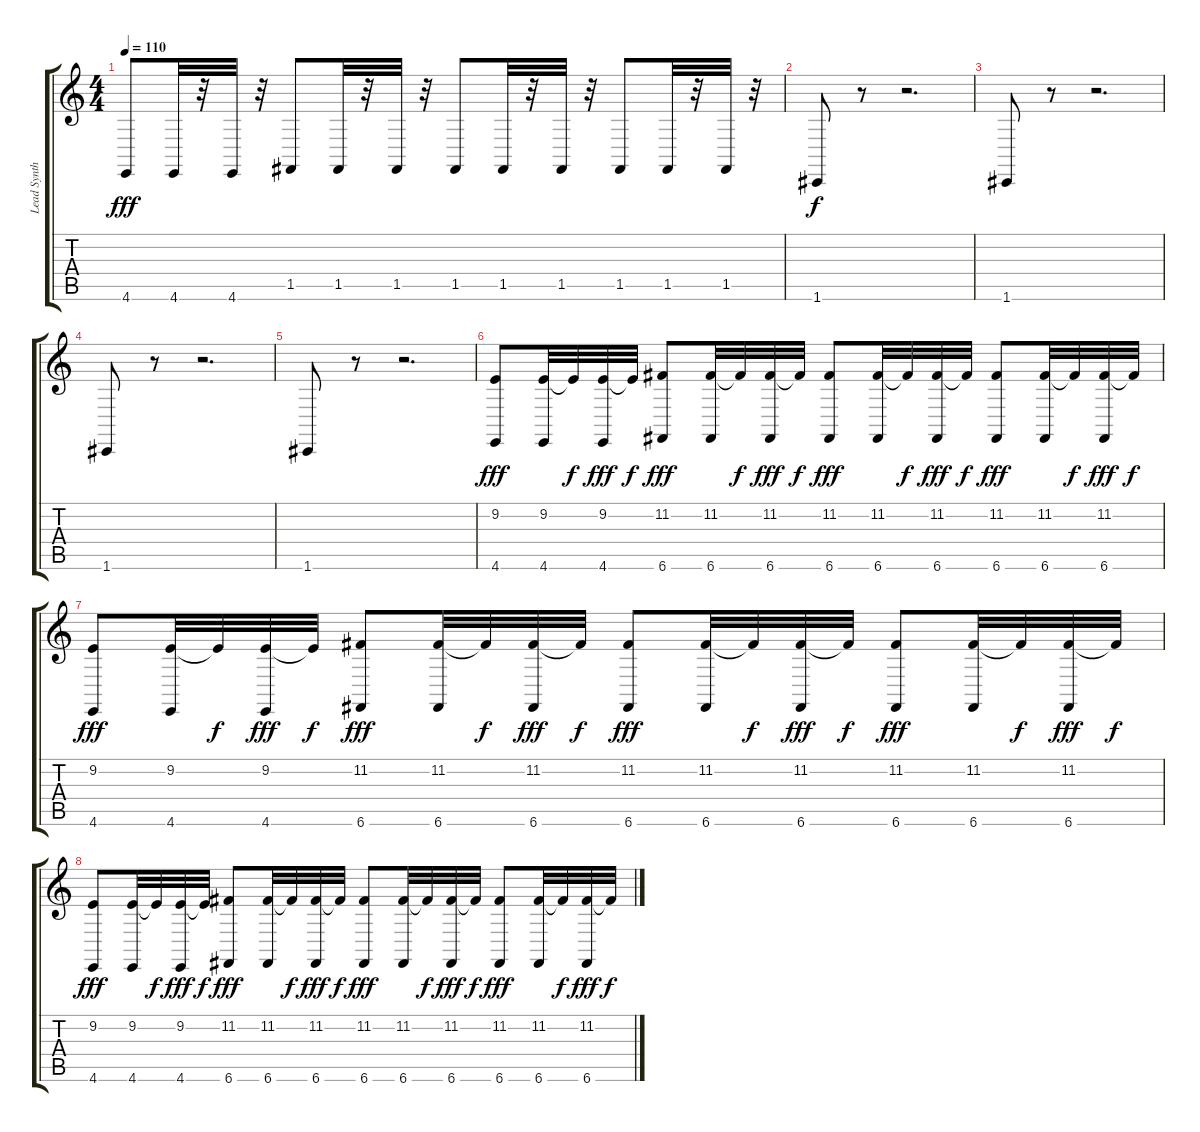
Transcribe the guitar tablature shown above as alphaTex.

\track ("Lead Synth" "Lead Synth") {instrument lead2sawtooth}
\staff {score tabs}
\tuning (Ab4 G3 Eb3 Bb2 F2 C2) {hide}
\ts (4 4)
\tempo 110
\clef g2
\ks c
4.6.8{dy fff} 4.6.32 r.32 4.6.32 r.32 1.5.8 1.5.32 r.32 1.5.32 r.32 1.5.8 1.5.32 r.32 1.5.32 r.32 1.5.8 1.5.32 r.32 1.5.32 r.32 |
1.6.8{dy f} r.8 r.2{d} |
1.6.8 r.8 r.2{d} |
1.6.8 r.8 r.2{d} |
1.6.8 r.8 r.2{d} |
(9.2 4.6).8{dy fff volume 13} (9.2 4.6).32 9.2{t}.32{dy f} (9.2 4.6).32{dy fff} 9.2{t}.32{dy f} (11.2 6.6).8{dy fff} (11.2 6.6).32 11.2{t}.32{dy f} (11.2 6.6).32{dy fff} 11.2{t}.32{dy f} (11.2 6.6).8{dy fff} (11.2 6.6).32 11.2{t}.32{dy f} (11.2 6.6).32{dy fff} 11.2{t}.32{dy f} (11.2 6.6).8{dy fff} (11.2 6.6).32 11.2{t}.32{dy f} (11.2 6.6).32{dy fff} 11.2{t}.32{dy f} |
(9.2 4.6).8{dy fff} (9.2 4.6).32 9.2{t}.32{dy f} (9.2 4.6).32{dy fff} 9.2{t}.32{dy f} (11.2 6.6).8{dy fff} (11.2 6.6).32 11.2{t}.32{dy f} (11.2 6.6).32{dy fff} 11.2{t}.32{dy f} (11.2 6.6).8{dy fff} (11.2 6.6).32 11.2{t}.32{dy f} (11.2 6.6).32{dy fff} 11.2{t}.32{dy f} (11.2 6.6).8{dy fff} (11.2 6.6).32 11.2{t}.32{dy f} (11.2 6.6).32{dy fff} 11.2{t}.32{dy f} |
(9.2 4.6).8{dy fff} (9.2 4.6).32 9.2{t}.32{dy f} (9.2 4.6).32{dy fff} 9.2{t}.32{dy f} (11.2 6.6).8{dy fff} (11.2 6.6).32 11.2{t}.32{dy f} (11.2 6.6).32{dy fff} 11.2{t}.32{dy f} (11.2 6.6).8{dy fff} (11.2 6.6).32 11.2{t}.32{dy f} (11.2 6.6).32{dy fff} 11.2{t}.32{dy f} (11.2 6.6).8{dy fff} (11.2 6.6).32 11.2{t}.32{dy f} (11.2 6.6).32{dy fff} 11.2{t}.32{dy f}
